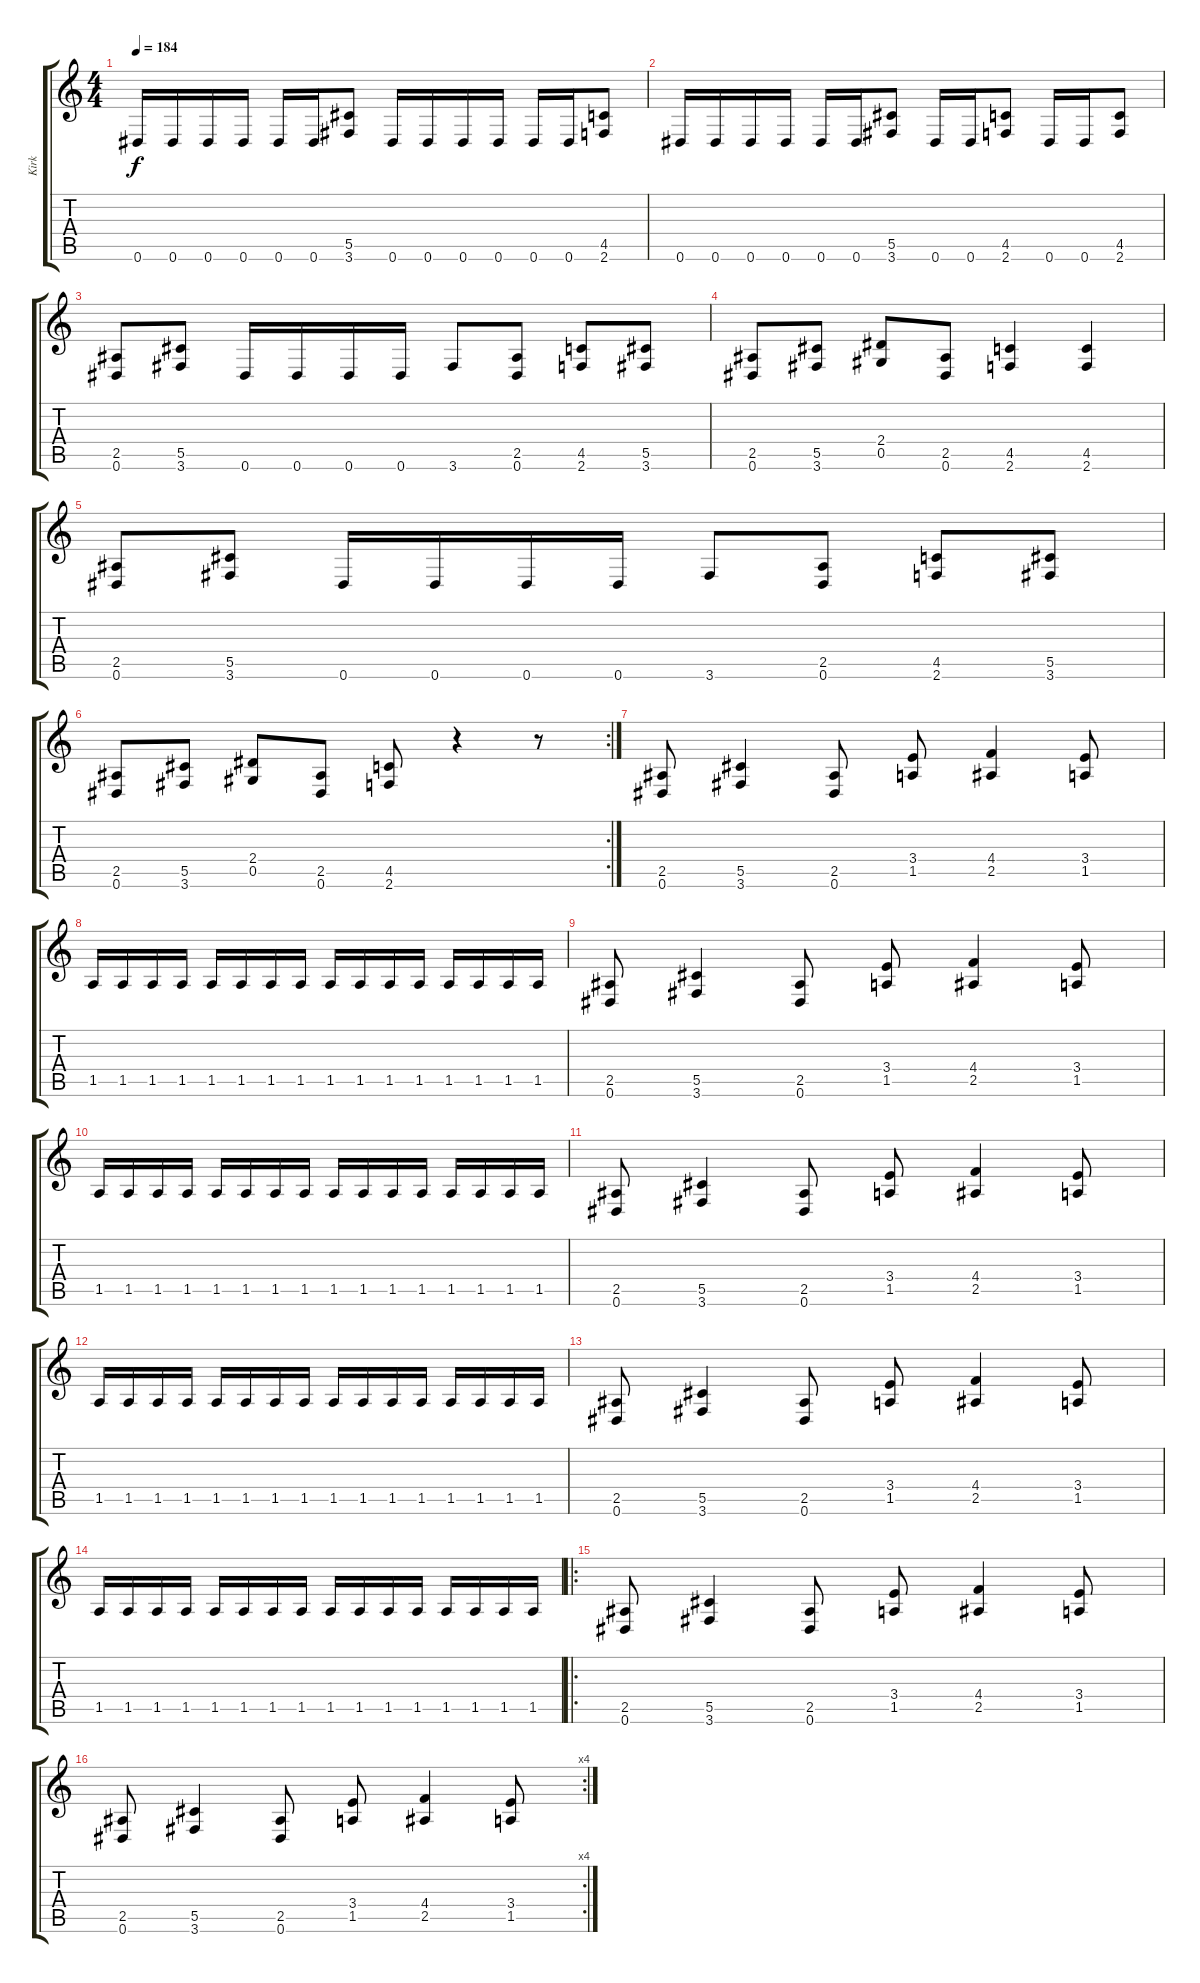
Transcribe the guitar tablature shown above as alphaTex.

\track ("Kirk" "Kirk") {instrument overdrivenguitar}
\staff {score tabs}
\tuning (Eb4 Bb3 Gb3 Db3 Ab2 Eb2) {hide}
\ts (4 4)
\tempo 184
\clef g2
\ks c
0.6.16{dy f} 0.6.16 0.6.16 0.6.16 0.6.16 0.6.16 (5.5 3.6).8 0.6.16 0.6.16 0.6.16 0.6.16 0.6.16 0.6.16 (4.5 2.6).8 |
0.6.16 0.6.16 0.6.16 0.6.16 0.6.16 0.6.16 (5.5 3.6).8 0.6.16 0.6.16 (4.5 2.6).8 0.6.16 0.6.16 (4.5 2.6).8 |
(2.5 0.6).8 (5.5 3.6).8 0.6.16 0.6.16 0.6.16 0.6.16 3.6.8 (2.5 0.6).8 (4.5 2.6).8 (5.5 3.6).8 |
(2.5 0.6).8 (5.5 3.6).8 (2.4 0.5).8 (2.5 0.6).8 (4.5 2.6).4 (4.5 2.6).4 |
(2.5 0.6).8 (5.5 3.6).8 0.6.16 0.6.16 0.6.16 0.6.16 3.6.8 (2.5 0.6).8 (4.5 2.6).8 (5.5 3.6).8 |
\rc 2
(2.5 0.6).8 (5.5 3.6).8 (2.4 0.5).8 (2.5 0.6).8 (4.5 2.6).8 r.4 r.8 |
(2.5 0.6).8 (5.5 3.6).4 (2.5 0.6).8 (3.4 1.5).8 (4.4 2.5).4 (3.4 1.5).8 |
1.5.16 1.5.16 1.5.16 1.5.16 1.5.16 1.5.16 1.5.16 1.5.16 1.5.16 1.5.16 1.5.16 1.5.16 1.5.16 1.5.16 1.5.16 1.5.16 |
(2.5 0.6).8 (5.5 3.6).4 (2.5 0.6).8 (3.4 1.5).8 (4.4 2.5).4 (3.4 1.5).8 |
1.5.16 1.5.16 1.5.16 1.5.16 1.5.16 1.5.16 1.5.16 1.5.16 1.5.16 1.5.16 1.5.16 1.5.16 1.5.16 1.5.16 1.5.16 1.5.16 |
(2.5 0.6).8 (5.5 3.6).4 (2.5 0.6).8 (3.4 1.5).8 (4.4 2.5).4 (3.4 1.5).8 |
1.5.16 1.5.16 1.5.16 1.5.16 1.5.16 1.5.16 1.5.16 1.5.16 1.5.16 1.5.16 1.5.16 1.5.16 1.5.16 1.5.16 1.5.16 1.5.16 |
(2.5 0.6).8 (5.5 3.6).4 (2.5 0.6).8 (3.4 1.5).8 (4.4 2.5).4 (3.4 1.5).8 |
1.5.16 1.5.16 1.5.16 1.5.16 1.5.16 1.5.16 1.5.16 1.5.16 1.5.16 1.5.16 1.5.16 1.5.16 1.5.16 1.5.16 1.5.16 1.5.16 |
\ro
(2.5 0.6).8 (5.5 3.6).4 (2.5 0.6).8 (3.4 1.5).8 (4.4 2.5).4 (3.4 1.5).8 |
\rc 4
(2.5 0.6).8 (5.5 3.6).4 (2.5 0.6).8 (3.4 1.5).8 (4.4 2.5).4 (3.4 1.5).8
